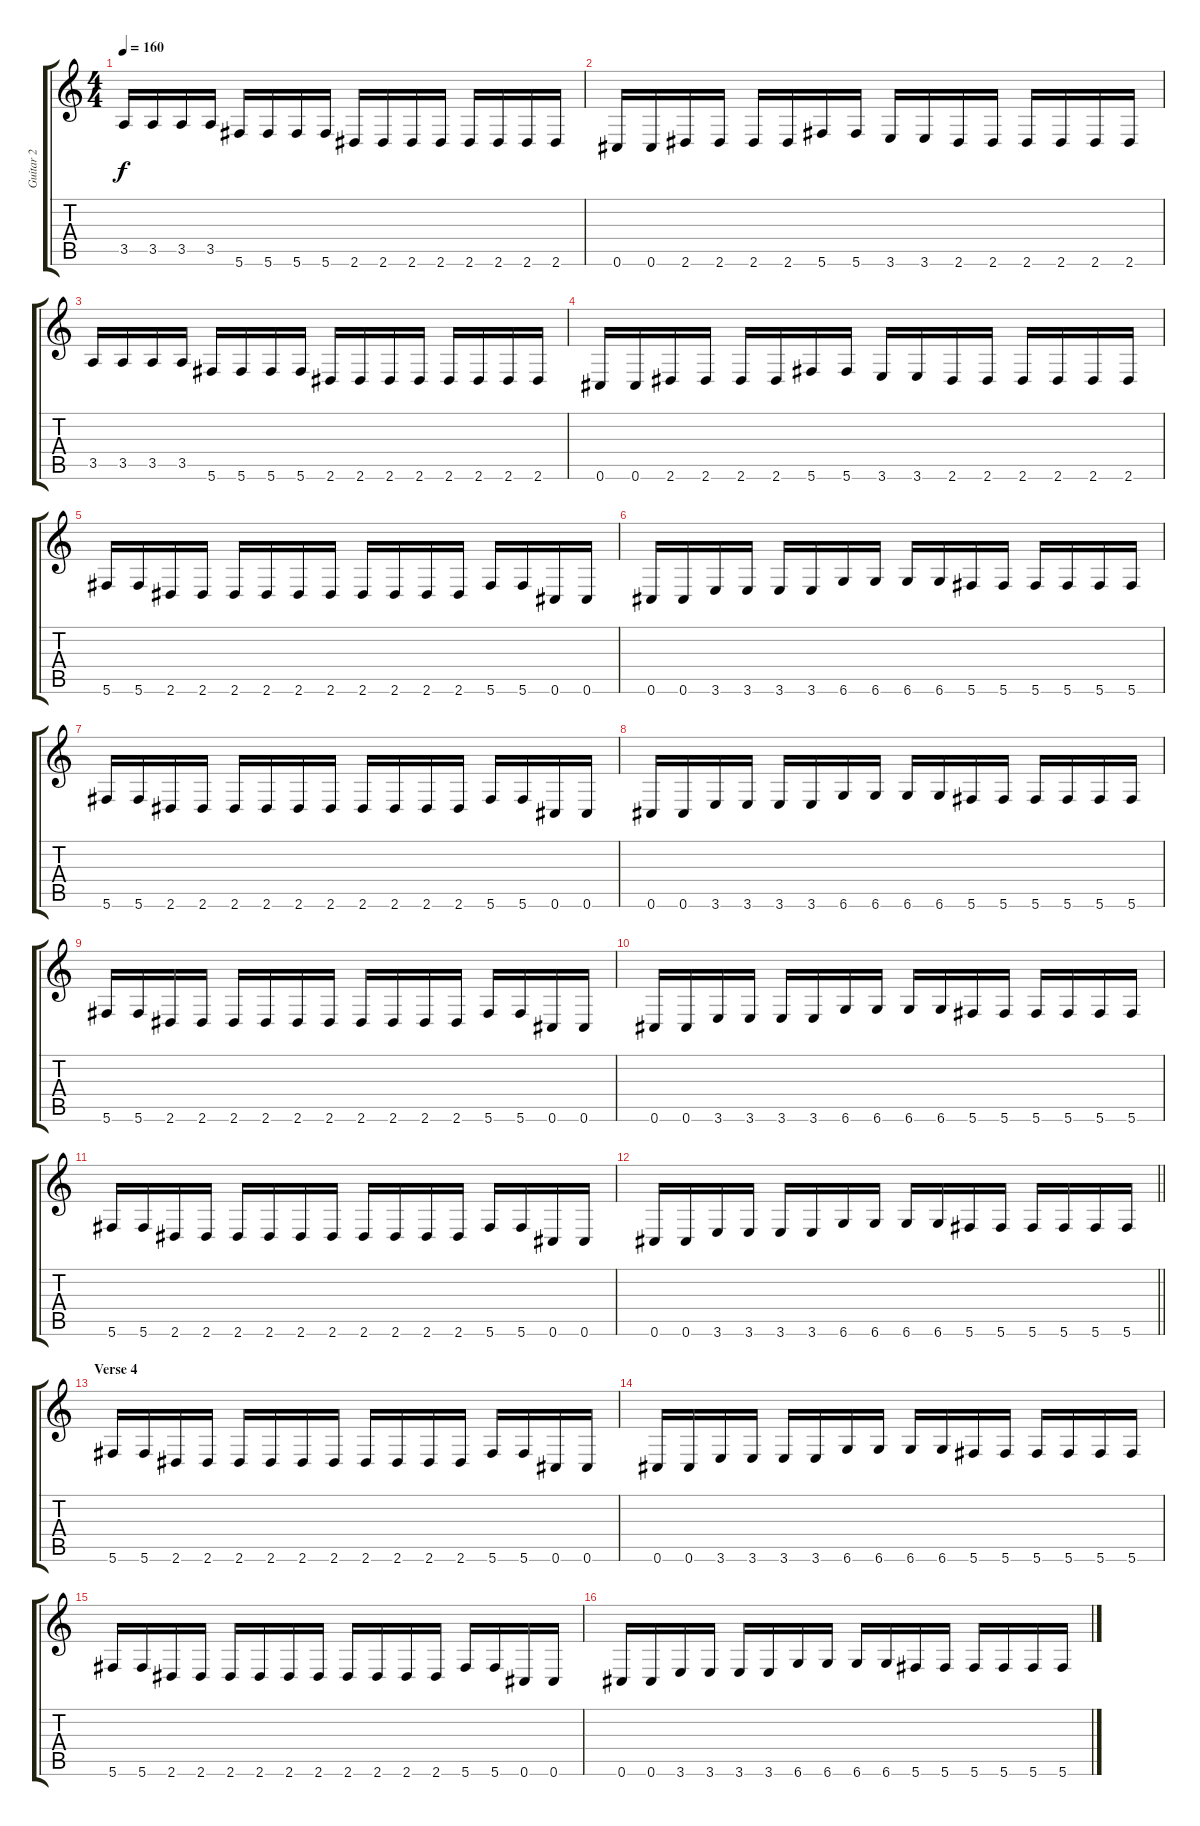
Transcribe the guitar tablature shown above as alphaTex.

\track ("Guitar 2" "Guitar 2") {instrument distortionguitar}
\staff {score tabs}
\tuning (Db4 Ab3 E3 B2 Gb2 Db2) {hide}
\ts (4 4)
\tempo 160
\clef g2
\ks c
3.5.16{dy f} 3.5.16 3.5.16 3.5.16 5.6.16 5.6.16 5.6.16 5.6.16 2.6.16 2.6.16 2.6.16 2.6.16 2.6.16 2.6.16 2.6.16 2.6.16 |
0.6.16 0.6.16 2.6.16 2.6.16 2.6.16 2.6.16 5.6.16 5.6.16 3.6.16 3.6.16 2.6.16 2.6.16 2.6.16 2.6.16 2.6.16 2.6.16 |
3.5.16 3.5.16 3.5.16 3.5.16 5.6.16 5.6.16 5.6.16 5.6.16 2.6.16 2.6.16 2.6.16 2.6.16 2.6.16 2.6.16 2.6.16 2.6.16 |
0.6.16 0.6.16 2.6.16 2.6.16 2.6.16 2.6.16 5.6.16 5.6.16 3.6.16 3.6.16 2.6.16 2.6.16 2.6.16 2.6.16 2.6.16 2.6.16 |
5.6.16 5.6.16 2.6.16 2.6.16 2.6.16 2.6.16 2.6.16 2.6.16 2.6.16 2.6.16 2.6.16 2.6.16 5.6.16 5.6.16 0.6.16 0.6.16 |
0.6.16 0.6.16 3.6.16 3.6.16 3.6.16 3.6.16 6.6.16 6.6.16 6.6.16 6.6.16 5.6.16 5.6.16 5.6.16 5.6.16 5.6.16 5.6.16 |
5.6.16 5.6.16 2.6.16 2.6.16 2.6.16 2.6.16 2.6.16 2.6.16 2.6.16 2.6.16 2.6.16 2.6.16 5.6.16 5.6.16 0.6.16 0.6.16 |
0.6.16 0.6.16 3.6.16 3.6.16 3.6.16 3.6.16 6.6.16 6.6.16 6.6.16 6.6.16 5.6.16 5.6.16 5.6.16 5.6.16 5.6.16 5.6.16 |
5.6.16 5.6.16 2.6.16 2.6.16 2.6.16 2.6.16 2.6.16 2.6.16 2.6.16 2.6.16 2.6.16 2.6.16 5.6.16 5.6.16 0.6.16 0.6.16 |
0.6.16 0.6.16 3.6.16 3.6.16 3.6.16 3.6.16 6.6.16 6.6.16 6.6.16 6.6.16 5.6.16 5.6.16 5.6.16 5.6.16 5.6.16 5.6.16 |
5.6.16 5.6.16 2.6.16 2.6.16 2.6.16 2.6.16 2.6.16 2.6.16 2.6.16 2.6.16 2.6.16 2.6.16 5.6.16 5.6.16 0.6.16 0.6.16 |
\barLineRight lightlight
0.6.16 0.6.16 3.6.16 3.6.16 3.6.16 3.6.16 6.6.16 6.6.16 6.6.16 6.6.16 5.6.16 5.6.16 5.6.16 5.6.16 5.6.16 5.6.16 |
\section ("" "Verse 4")
5.6.16 5.6.16 2.6.16 2.6.16 2.6.16 2.6.16 2.6.16 2.6.16 2.6.16 2.6.16 2.6.16 2.6.16 5.6.16 5.6.16 0.6.16 0.6.16 |
0.6.16 0.6.16 3.6.16 3.6.16 3.6.16 3.6.16 6.6.16 6.6.16 6.6.16 6.6.16 5.6.16 5.6.16 5.6.16 5.6.16 5.6.16 5.6.16 |
5.6.16 5.6.16 2.6.16 2.6.16 2.6.16 2.6.16 2.6.16 2.6.16 2.6.16 2.6.16 2.6.16 2.6.16 5.6.16 5.6.16 0.6.16 0.6.16 |
0.6.16 0.6.16 3.6.16 3.6.16 3.6.16 3.6.16 6.6.16 6.6.16 6.6.16 6.6.16 5.6.16 5.6.16 5.6.16 5.6.16 5.6.16 5.6.16
